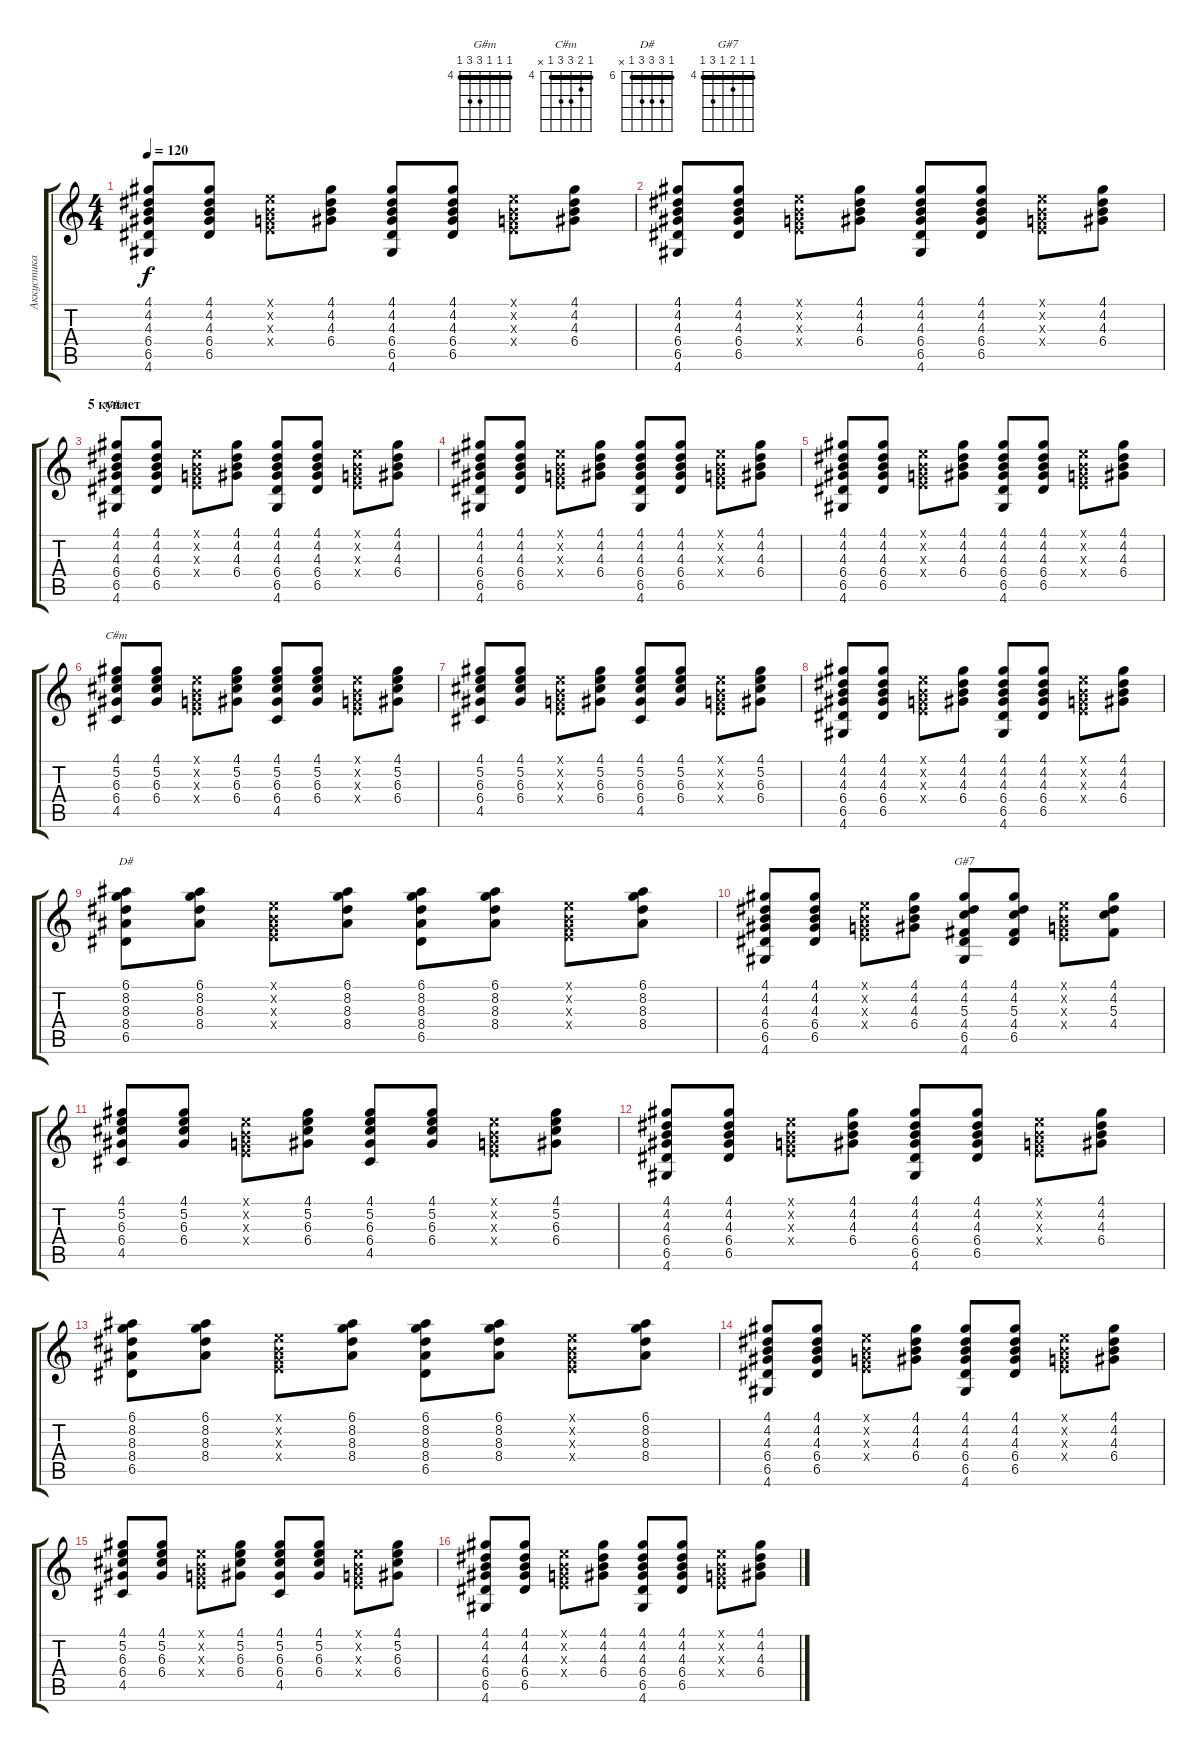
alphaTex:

\track ("Аккустика" "Аккустика") {instrument acousticguitarsteel}
\staff {score tabs}
\tuning (E4 B3 G3 D3 A2 E2) {hide}
\chord ("G#m" 4 4 4 6 6 4) {firstfret 4 barre 4}
\chord ("C#m" 4 5 6 6 4 x) {firstfret 4 barre 4}
\chord ("D#" 6 8 8 8 6 x) {firstfret 6 barre 6}
\chord ("G#7" 4 4 5 4 6 4) {firstfret 4 barre 4}
\ts (4 4)
\tempo 120
\clef g2
\ks c
(4.1 4.2 4.3 6.4 6.5 4.6).8{dy f} (4.1 4.2 4.3 6.4 6.5).8 (0.1{x} 0.2{x} 0.3{x} 2.4{x}).8 (4.1 4.2 4.3 6.4).8 (4.1 4.2 4.3 6.4 6.5 4.6).8 (4.1 4.2 4.3 6.4 6.5).8 (0.1{x} 0.2{x} 0.3{x} 2.4{x}).8 (4.1 4.2 4.3 6.4).8 |
(4.1 4.2 4.3 6.4 6.5 4.6).8 (4.1 4.2 4.3 6.4 6.5).8 (0.1{x} 0.2{x} 0.3{x} 2.4{x}).8 (4.1 4.2 4.3 6.4).8 (4.1 4.2 4.3 6.4 6.5 4.6).8 (4.1 4.2 4.3 6.4 6.5).8 (0.1{x} 0.2{x} 0.3{x} 2.4{x}).8 (4.1 4.2 4.3 6.4).8 |
\section ("" "5 куплет")
(4.1 4.2 4.3 6.4 6.5 4.6).8{ch "G#m"} (4.1 4.2 4.3 6.4 6.5).8 (0.1{x} 0.2{x} 0.3{x} 2.4{x}).8 (4.1 4.2 4.3 6.4).8 (4.1 4.2 4.3 6.4 6.5 4.6).8 (4.1 4.2 4.3 6.4 6.5).8 (0.1{x} 0.2{x} 0.3{x} 2.4{x}).8 (4.1 4.2 4.3 6.4).8 |
(4.1 4.2 4.3 6.4 6.5 4.6).8 (4.1 4.2 4.3 6.4 6.5).8 (0.1{x} 0.2{x} 0.3{x} 2.4{x}).8 (4.1 4.2 4.3 6.4).8 (4.1 4.2 4.3 6.4 6.5 4.6).8 (4.1 4.2 4.3 6.4 6.5).8 (0.1{x} 0.2{x} 0.3{x} 2.4{x}).8 (4.1 4.2 4.3 6.4).8 |
(4.1 4.2 4.3 6.4 6.5 4.6).8 (4.1 4.2 4.3 6.4 6.5).8 (0.1{x} 0.2{x} 0.3{x} 2.4{x}).8 (4.1 4.2 4.3 6.4).8 (4.1 4.2 4.3 6.4 6.5 4.6).8 (4.1 4.2 4.3 6.4 6.5).8 (0.1{x} 0.2{x} 0.3{x} 2.4{x}).8 (4.1 4.2 4.3 6.4).8 |
(4.1 5.2 6.3 6.4 4.5).8{ch "C#m"} (4.1 5.2 6.3 6.4).8 (0.1{x} 0.2{x} 0.3{x} 2.4{x}).8 (4.1 5.2 6.3 6.4).8 (4.1 5.2 6.3 6.4 4.5).8 (4.1 5.2 6.3 6.4).8 (0.1{x} 0.2{x} 0.3{x} 2.4{x}).8 (4.1 5.2 6.3 6.4).8 |
(4.1 5.2 6.3 6.4 4.5).8 (4.1 5.2 6.3 6.4).8 (0.1{x} 0.2{x} 0.3{x} 2.4{x}).8 (4.1 5.2 6.3 6.4).8 (4.1 5.2 6.3 6.4 4.5).8 (4.1 5.2 6.3 6.4).8 (0.1{x} 0.2{x} 0.3{x} 2.4{x}).8 (4.1 5.2 6.3 6.4).8 |
(4.1 4.2 4.3 6.4 6.5 4.6).8 (4.1 4.2 4.3 6.4 6.5).8 (0.1{x} 0.2{x} 0.3{x} 2.4{x}).8 (4.1 4.2 4.3 6.4).8 (4.1 4.2 4.3 6.4 6.5 4.6).8 (4.1 4.2 4.3 6.4 6.5).8 (0.1{x} 0.2{x} 0.3{x} 2.4{x}).8 (4.1 4.2 4.3 6.4).8 |
(6.1 8.2 8.3 8.4 6.5).8{ch "D#"} (6.1 8.2 8.3 8.4).8 (0.1{x} 0.2{x} 0.3{x} 2.4{x}).8 (6.1 8.2 8.3 8.4).8 (6.1 8.2 8.3 8.4 6.5).8 (6.1 8.2 8.3 8.4).8 (0.1{x} 0.2{x} 0.3{x} 2.4{x}).8 (6.1 8.2 8.3 8.4).8 |
(4.1 4.2 4.3 6.4 6.5 4.6).8 (4.1 4.2 4.3 6.4 6.5).8 (0.1{x} 0.2{x} 0.3{x} 2.4{x}).8 (4.1 4.2 4.3 6.4).8 (4.1 4.2 5.3 4.4 6.5 4.6).8{ch "G#7"} (4.1 4.2 5.3 4.4 6.5).8 (0.1{x} 0.2{x} 0.3{x} 2.4{x}).8 (4.1 4.2 5.3 4.4).8 |
(4.1 5.2 6.3 6.4 4.5).8 (4.1 5.2 6.3 6.4).8 (0.1{x} 0.2{x} 0.3{x} 2.4{x}).8 (4.1 5.2 6.3 6.4).8 (4.1 5.2 6.3 6.4 4.5).8 (4.1 5.2 6.3 6.4).8 (0.1{x} 0.2{x} 0.3{x} 2.4{x}).8 (4.1 5.2 6.3 6.4).8 |
(4.1 4.2 4.3 6.4 6.5 4.6).8 (4.1 4.2 4.3 6.4 6.5).8 (0.1{x} 0.2{x} 0.3{x} 2.4{x}).8 (4.1 4.2 4.3 6.4).8 (4.1 4.2 4.3 6.4 6.5 4.6).8 (4.1 4.2 4.3 6.4 6.5).8 (0.1{x} 0.2{x} 0.3{x} 2.4{x}).8 (4.1 4.2 4.3 6.4).8 |
(6.1 8.2 8.3 8.4 6.5).8 (6.1 8.2 8.3 8.4).8 (0.1{x} 0.2{x} 0.3{x} 2.4{x}).8 (6.1 8.2 8.3 8.4).8 (6.1 8.2 8.3 8.4 6.5).8 (6.1 8.2 8.3 8.4).8 (0.1{x} 0.2{x} 0.3{x} 2.4{x}).8 (6.1 8.2 8.3 8.4).8 |
(4.1 4.2 4.3 6.4 6.5 4.6).8 (4.1 4.2 4.3 6.4 6.5).8 (0.1{x} 0.2{x} 0.3{x} 2.4{x}).8 (4.1 4.2 4.3 6.4).8 (4.1 4.2 4.3 6.4 6.5 4.6).8 (4.1 4.2 4.3 6.4 6.5).8 (0.1{x} 0.2{x} 0.3{x} 2.4{x}).8 (4.1 4.2 4.3 6.4).8 |
(4.1 5.2 6.3 6.4 4.5).8 (4.1 5.2 6.3 6.4).8 (0.1{x} 0.2{x} 0.3{x} 2.4{x}).8 (4.1 5.2 6.3 6.4).8 (4.1 5.2 6.3 6.4 4.5).8 (4.1 5.2 6.3 6.4).8 (0.1{x} 0.2{x} 0.3{x} 2.4{x}).8 (4.1 5.2 6.3 6.4).8 |
(4.1 4.2 4.3 6.4 6.5 4.6).8 (4.1 4.2 4.3 6.4 6.5).8 (0.1{x} 0.2{x} 0.3{x} 2.4{x}).8 (4.1 4.2 4.3 6.4).8 (4.1 4.2 4.3 6.4 6.5 4.6).8 (4.1 4.2 4.3 6.4 6.5).8 (0.1{x} 0.2{x} 0.3{x} 2.4{x}).8 (4.1 4.2 4.3 6.4).8
